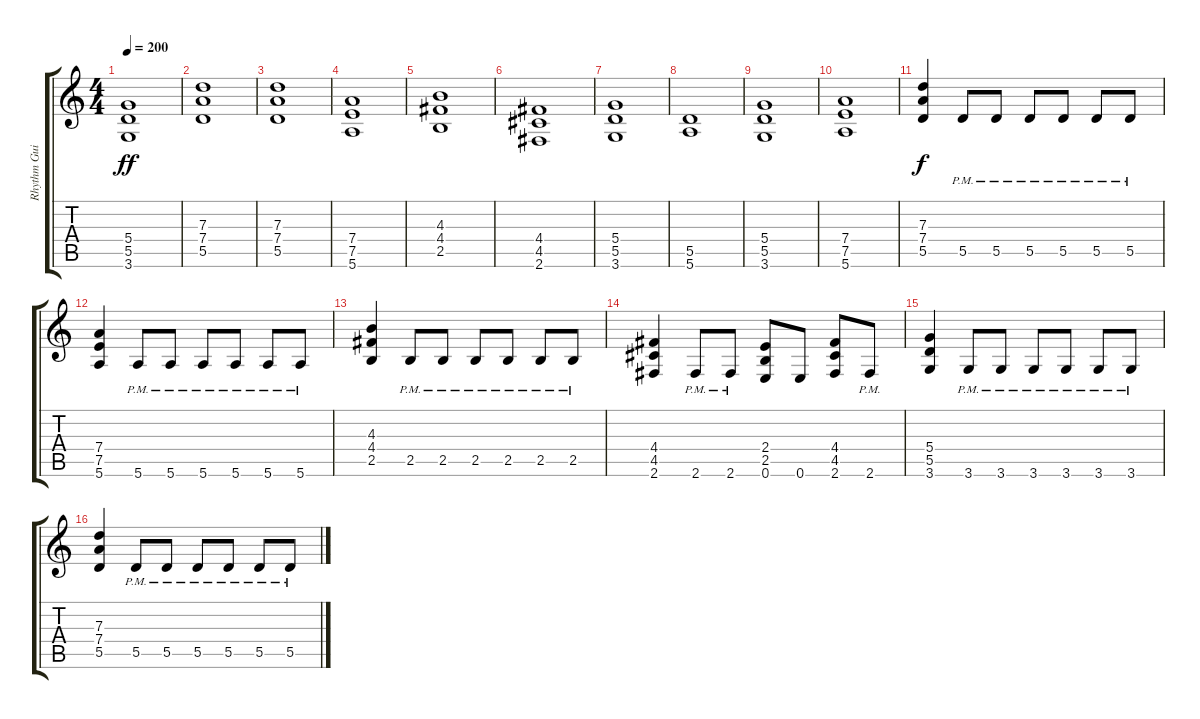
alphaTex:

\track ("Rhythm Guitar" "Rhythm Gui") {instrument distortionguitar}
\staff {score tabs}
\tuning (E4 B3 G3 D3 A2 E2) {hide}
\ts (4 4)
\tempo 200
\clef g2
\ks c
(5.4 5.5 3.6).1{dy ff} |
(7.3 7.4 5.5).1 |
(7.3 7.4 5.5).1 |
(7.4 7.5 5.6).1 |
(4.3 4.4 2.5).1 |
(4.4 4.5 2.6).1 |
(5.4 5.5 3.6).1 |
(5.5 5.6).1 |
(5.4 5.5 3.6).1 |
(7.4 7.5 5.6).1 |
(7.3 7.4 5.5).4{dy f} 5.5{pm}.8 5.5{pm}.8 5.5{pm}.8 5.5{pm}.8 5.5{pm}.8 5.5{pm}.8 |
(7.4 7.5 5.6).4 5.6{pm}.8 5.6{pm}.8 5.6{pm}.8 5.6{pm}.8 5.6{pm}.8 5.6{pm}.8 |
(4.3 4.4 2.5).4 2.5{pm}.8 2.5{pm}.8 2.5{pm}.8 2.5{pm}.8 2.5{pm}.8 2.5{pm}.8 |
(4.4 4.5 2.6).4 2.6{pm}.8 2.6{pm}.8 (2.4 2.5 0.6).8 0.6.8 (4.4 4.5 2.6).8 2.6{pm}.8 |
(5.4 5.5 3.6).4 3.6{pm}.8 3.6{pm}.8 3.6{pm}.8 3.6{pm}.8 3.6{pm}.8 3.6{pm}.8 |
(7.3 7.4 5.5).4 5.5{pm}.8 5.5{pm}.8 5.5{pm}.8 5.5{pm}.8 5.5{pm}.8 5.5{pm}.8
